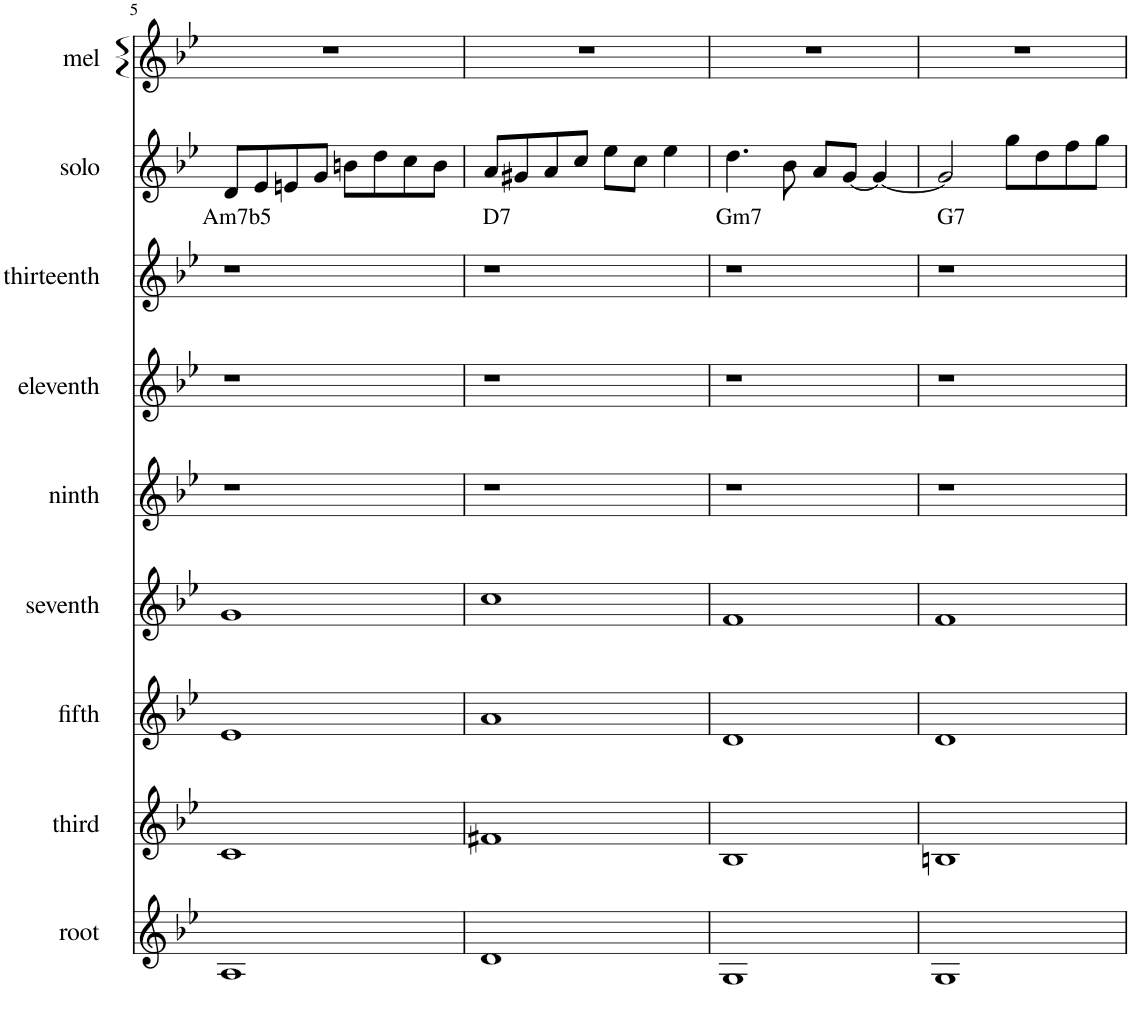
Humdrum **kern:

**kern	**kern	**kern	**kern	**kern	**kern	**kern	**kern	**text	**kern
*part9	*part8	*part7	*part6	*part5	*part4	*part3	*part2	*part2	*part1
*staff9	*staff8	*staff7	*staff6	*staff5	*staff4	*staff3	*staff2	*staff2	*staff1
*I"root	*I"third	*I"fifth	*I"seventh	*I"ninth	*I"eleventh	*I"thirteenth	*I"solo	*	*I"mel
*I'root	*I'third	*I'fifth	*I'seventh	*I'ninth	*I'eleventh	*I'thirteenth	*I'solo	*	*I'mel
!!LO:PB:g=z
*clefG2	*clefG2	*clefG2	*clefG2	*clefG2	*clefG2	*clefG2	*clefG2	*	*clefG2
*k[b-e-]	*k[b-e-]	*k[b-e-]	*k[b-e-]	*k[b-e-]	*k[b-e-]	*k[b-e-]	*k[b-e-]	*	*k[b-e-]
*M4/4	*M4/4	*M4/4	*M4/4	*M4/4	*M4/4	*M4/4	*M4/4	*	*M4/4
=5	=5	=5	=5	=5	=5	=5	=5	=5	=5
!	!	!	!	!	!	!	!	!LO:LY:b	!
1A	1c	1e-	1g	1r	1r	1r	8d/L	Am7b5	1r
.	.	.	.	.	.	.	8e-/	.	.
.	.	.	.	.	.	.	8en/	.	.
.	.	.	.	.	.	.	8g/J	.	.
.	.	.	.	.	.	.	8bn\L	.	.
.	.	.	.	.	.	.	8dd\	.	.
.	.	.	.	.	.	.	8cc\	.	.
.	.	.	.	.	.	.	8b\J	.	.
=6	=6	=6	=6	=6	=6	=6	=6	=6	=6
!	!	!	!	!	!	!	!	!LO:LY:b	!
1d	1f#X	1a	1cc	1r	1r	1r	8a/L	D7	1r
.	.	.	.	.	.	.	8g#X/	.	.
.	.	.	.	.	.	.	8a/	.	.
.	.	.	.	.	.	.	8cc/J	.	.
.	.	.	.	.	.	.	8ee-\L	.	.
.	.	.	.	.	.	.	8cc\J	.	.
.	.	.	.	.	.	.	4ee-\	.	.
=7	=7	=7	=7	=7	=7	=7	=7	=7	=7
!	!	!	!	!	!	!	!	!LO:LY:b	!
1G	1B-	1d	1f	1r	1r	1r	4.dd\	Gm7	1r
.	.	.	.	.	.	.	8b-\	.	.
.	.	.	.	.	.	.	8a/L	.	.
.	.	.	.	.	.	.	[8g/J	.	.
.	.	.	.	.	.	.	4g/_	.	.
=8	=8	=8	=8	=8	=8	=8	=8	=8	=8
!	!	!	!	!	!	!	!	!LO:LY:b	!
1G	1Bn	1d	1f	1r	1r	1r	2g/]	G7	1r
.	.	.	.	.	.	.	8gg\L	.	.
.	.	.	.	.	.	.	8dd\	.	.
.	.	.	.	.	.	.	8ff\	.	.
.	.	.	.	.	.	.	8gg\J	.	.
=	=	=	=	=	=	=	=	=	=
*-	*-	*-	*-	*-	*-	*-	*-	*-	*-
